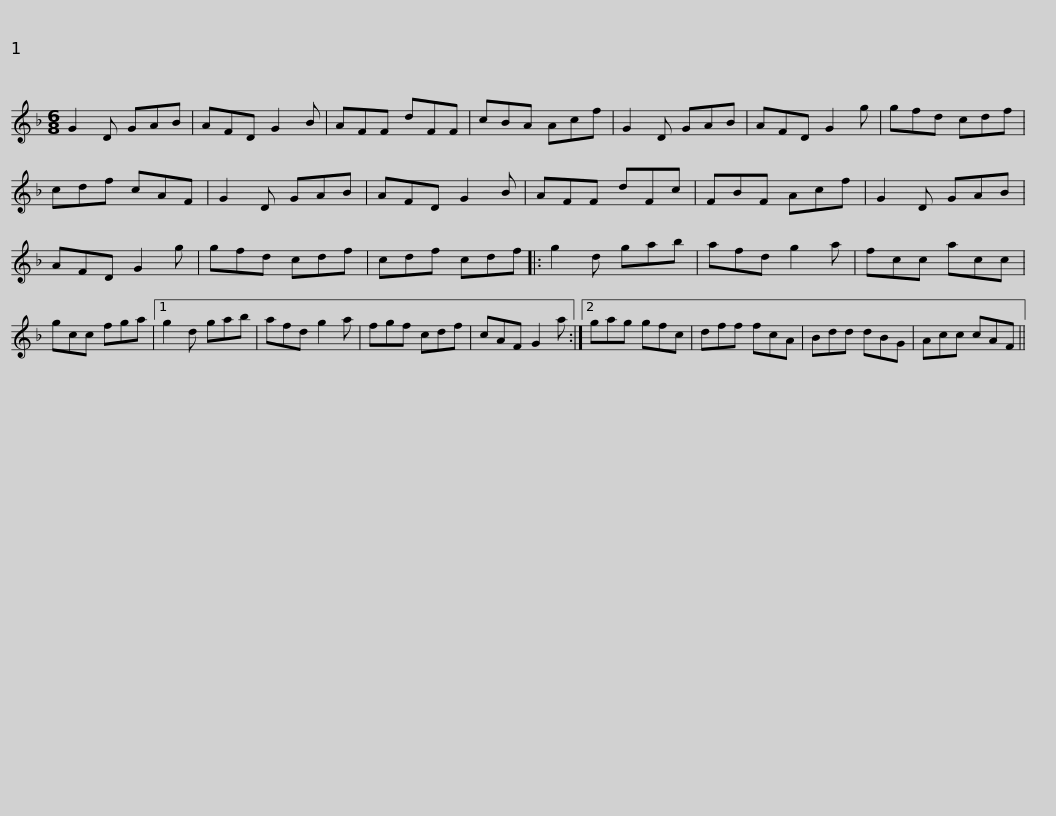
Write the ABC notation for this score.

X:1
L:1/8
M:6/8
I:linebreak $
K:F
V:1 treble
V:1
 G2 D GAB | AFD G2 B | AFF dFF | cBA Acf | G2 D GAB | %5
 AFD G2 g | gfd cdf | cdf cAF |$ G2 D GAB | AFD G2 B | %10
 AFF dFc | FBF Acf | G2 D GAB | AFD G2 g | gfd cdf | %15
 cdf cdf |:$ g2 d gab | afd g2 a | fcc acc | gcc fga |1 %20
 g2 d gab | afd g2 a | fgf cdf |$ cAF G2 a :|2 gag gfc | %25
 dff fcA | Bdd dBG | Acc cAF || %28
